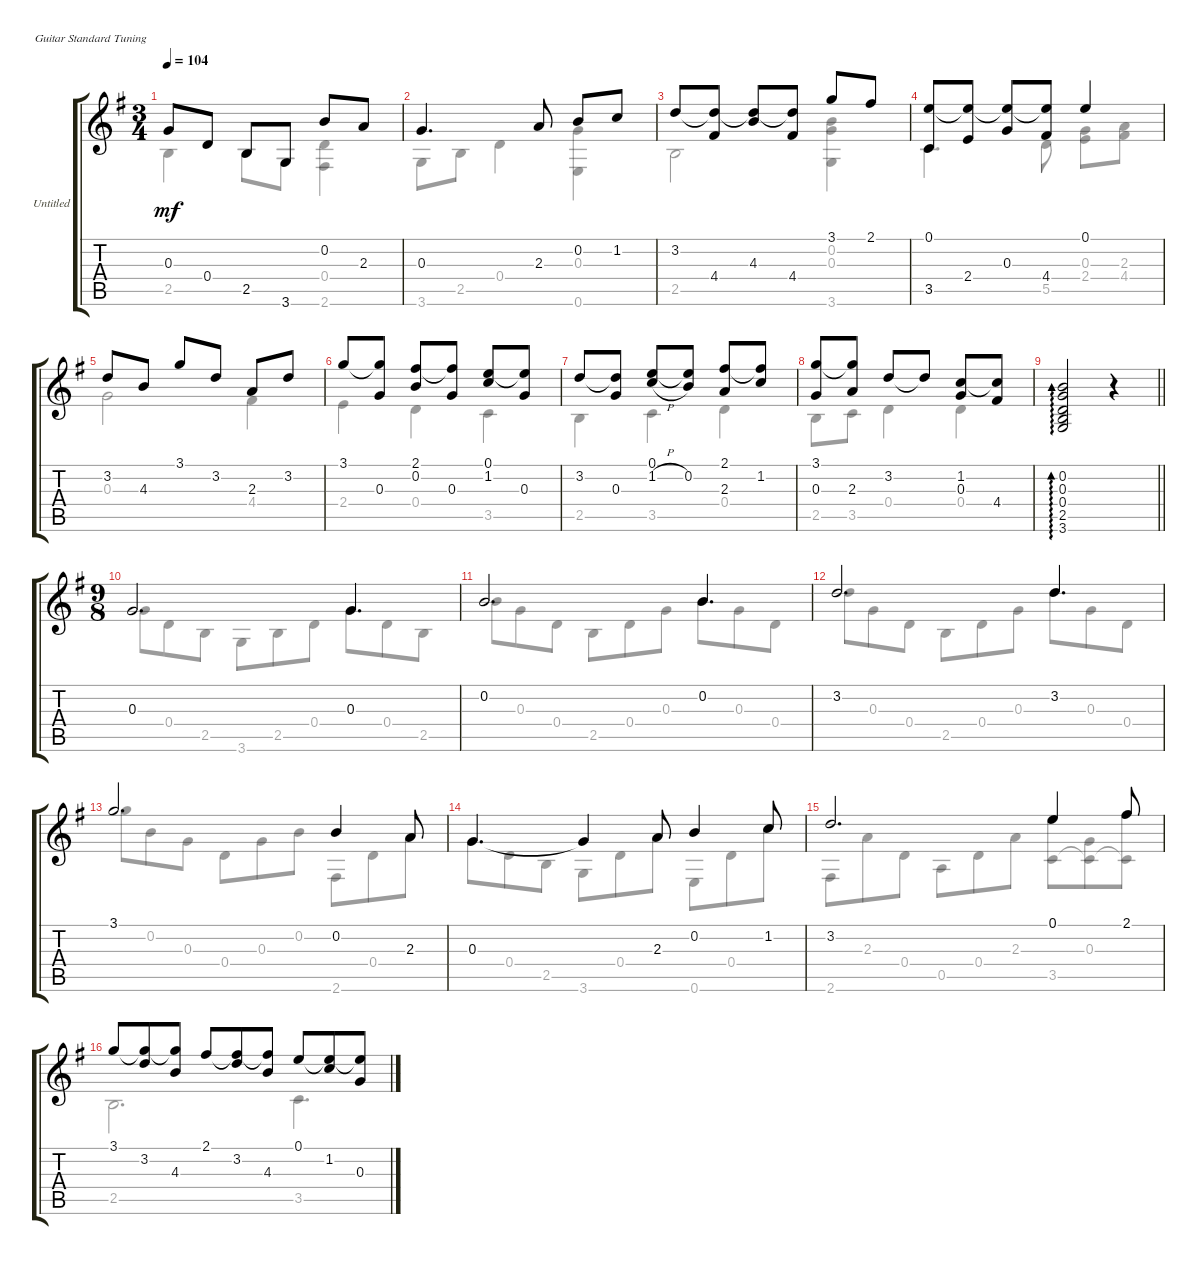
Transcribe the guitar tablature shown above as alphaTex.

\bracketExtendMode groupsimilarinstruments
\firstSystemTrackNameOrientation horizontal
\otherSystemsTrackNameOrientation horizontal
\track ("Untitled" "Untitled") {instrument acousticguitarnylon}
\staff {score tabs}
\tuning (E4 B3 G3 D3 A2 E2)
\voice
\ts (3 4)
\tempo 104
\clef g2
\ks g
0.3.8{dy mf} 0.4.8 2.5.8 3.6.8 0.2.8 2.3.8 |
0.3.4{d} 2.3.8 0.2.8 1.2.8 |
3.2.8 (3.2{t} 4.4).8 (3.2{t} 4.3).8 (3.2{t} 4.4).8 3.1.8 2.1.8 |
(0.1 3.5).8 (0.1{t} 2.4).8 (0.1{t} 0.3).8 (0.1{t} 4.4).8 0.1.4 |
3.2.8 4.3.8 3.1.8 3.2.8 2.3.8 3.2.8 |
3.1.8 (3.1{t} 0.3).8 (2.1 0.2).8 (2.1{t} 0.3).8 (0.1 1.2).8 (0.1{t} 0.3).8 |
3.2.8 (3.2{t} 0.3).8 (0.1 1.2{h}).8 (0.1{t} 0.2).8 (2.1 2.3).8 (2.1{t} 1.2).8 |
(3.1 0.3).8 (3.1{t} 2.3).8 3.2.8 3.2{t}.8 (1.2 0.3).8 (1.2{t} 4.4).8 |
\barLineRight lightlight
(0.2 0.3 0.4 2.5 3.6).2{ad 0} r.4 |
\ts (9 8)
\section ("" "")
0.3.2{d} 0.3.4{d} |
0.2.2{d} 0.2.4{d} |
3.2.2{d} 3.2.4{d} |
3.1.2{d} 0.2.4 2.3.8 |
0.3.4{d} 0.3{t}.4 2.3.8 0.2.4 1.2.8 |
3.2.2{d} 0.1.4 2.1.8 |
3.1.8 (3.1{t} 3.2).8 (3.1{t} 4.3).8 2.1.8 (2.1{t} 3.2).8 (2.1{t} 4.3).8 0.1.8 (0.1{t} 1.2).8 (0.1{t} 0.3).8
\voice
\clef g2
\ottava regular
\simile none
\ks g
2.5.4{dy mf} 2.5.8 3.6.8 (0.4 2.6).4 |
3.6.8 2.5.8 0.4.4 (0.3 0.6).4 |
2.5.2 (0.2 0.3 3.6).4 |
3.5.4{d} 5.5.8 (0.3 2.4).8 (2.3 4.4).8 |
0.3.2 4.4.4 |
2.4.4 0.4.4 3.5.4 |
2.5.4 3.5.4 0.4.4 |
2.5.8 3.5.8 0.4.4 0.4.4 |
\barLineRight lightlight
|
0.3.8 0.4.8 2.5.8 3.6.8 2.5.8 0.4.8 0.3.8 0.4.8 2.5.8 |
0.2.8 0.3.8 0.4.8 2.5.8 0.4.8 0.3.8 0.2.8 0.3.8 0.4.8 |
3.2.8 0.3.8 0.4.8 2.5.8 0.4.8 0.3.8 3.2.8 0.3.8 0.4.8 |
3.1.8 0.2.8 0.3.8 0.4.8 0.3.8 0.2.8 2.6.8 0.4.8 2.3.8 |
0.3.8 0.4.8 2.5.8 3.6.8 0.4.8 2.3.8 0.6.8 0.4.8 1.2.8 |
2.6.8 2.3.8 0.4.8 0.5.8 0.4.8 2.3.8 (0.1 3.5).8 (0.3 3.5{t}).8 (2.1 3.5{t}).8 |
2.5.2{d} 3.5.4{d}
